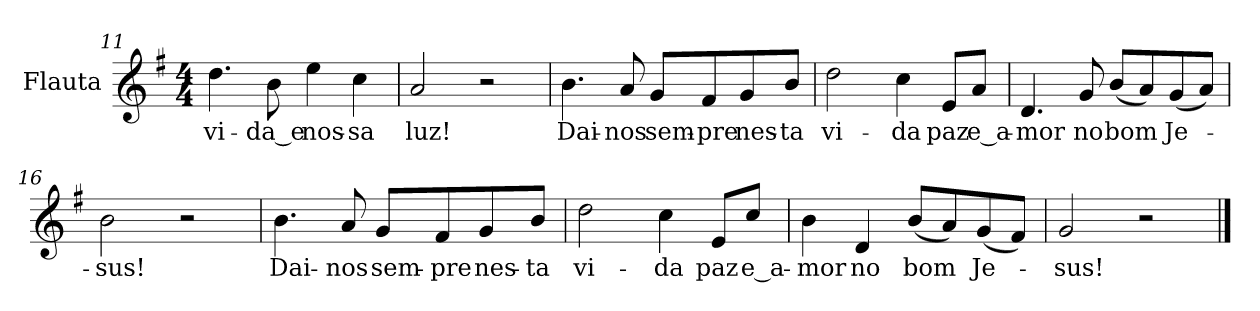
**kern	**text
*part1	*part1
*staff1	*staff1
*I"Flauta	*
*I'Fl.	*
*clefG2	*
*k[f#]	*
*G:	*
*M4/4	*
=11	=11
!	!LO:LY:b:color=#000000
4.ddi\	vi-
!	!LO:LY:b:color=#000000
8bi\	-da_e
!	!LO:LY:b:color=#000000
4eei\	nos-
!	!LO:LY:b:color=#000000
4cci\	-sa
=12	=12
!	!LO:LY:b:color=#000000
2ai/	luz!
2r	.
!!LO:LB:g=z
=13	=13
!	!LO:LY:b:color=#000000
4.bi\	Dai-
!	!LO:LY:b:color=#000000
8ai/	-nos
!	!LO:LY:b:color=#000000
8gi/L	sem-
!	!LO:LY:b:color=#000000
8f#i/	-pre
!	!LO:LY:b:color=#000000
8gi/	nes-
!	!LO:LY:b:color=#000000
8bi/J	-ta
=14	=14
!	!LO:LY:b:color=#000000
2ddi\	vi-
!	!LO:LY:b:color=#000000
4cci\	-da
!	!LO:LY:b:color=#000000
8ei/L	paz
!	!LO:LY:b:color=#000000
8ai/J	e_a-
=15	=15
!	!LO:LY:b:color=#000000
4.di/	-mor
!	!LO:LY:b:color=#000000
8gi/	no
!	!LO:LY:b:color=#000000
(8bi/L	bom
8ai/)	.
!	!LO:LY:b:color=#000000
(8gi/	Je-
8ai/J)	.
=16	=16
!	!LO:LY:b:color=#000000
2bi\	-sus!
2r	.
!!LO:LB:g=z
=17	=17
!	!LO:LY:b:color=#000000
4.bi\	Dai-
!	!LO:LY:b:color=#000000
8ai/	-nos
!	!LO:LY:b:color=#000000
8gi/L	sem-
!	!LO:LY:b:color=#000000
8f#i/	-pre
!	!LO:LY:b:color=#000000
8gi/	nes-
!	!LO:LY:b:color=#000000
8bi/J	-ta
=18	=18
!	!LO:LY:b:color=#000000
2ddi\	vi-
!	!LO:LY:b:color=#000000
4cci\	-da
!	!LO:LY:b:color=#000000
8ei/L	paz
!	!LO:LY:b:color=#000000
8cci/J	e_a-
=19	=19
!	!LO:LY:b:color=#000000
4bi\	-mor
!	!LO:LY:b:color=#000000
4di/	no
!	!LO:LY:b:color=#000000
(8bi/L	bom
8ai/)	.
!	!LO:LY:b:color=#000000
(8gi/	Je-
8f#i/J)	.
=20	=20
!	!LO:LY:b:color=#000000
2gi/	-sus!
2r	.
==	==
*-	*-
